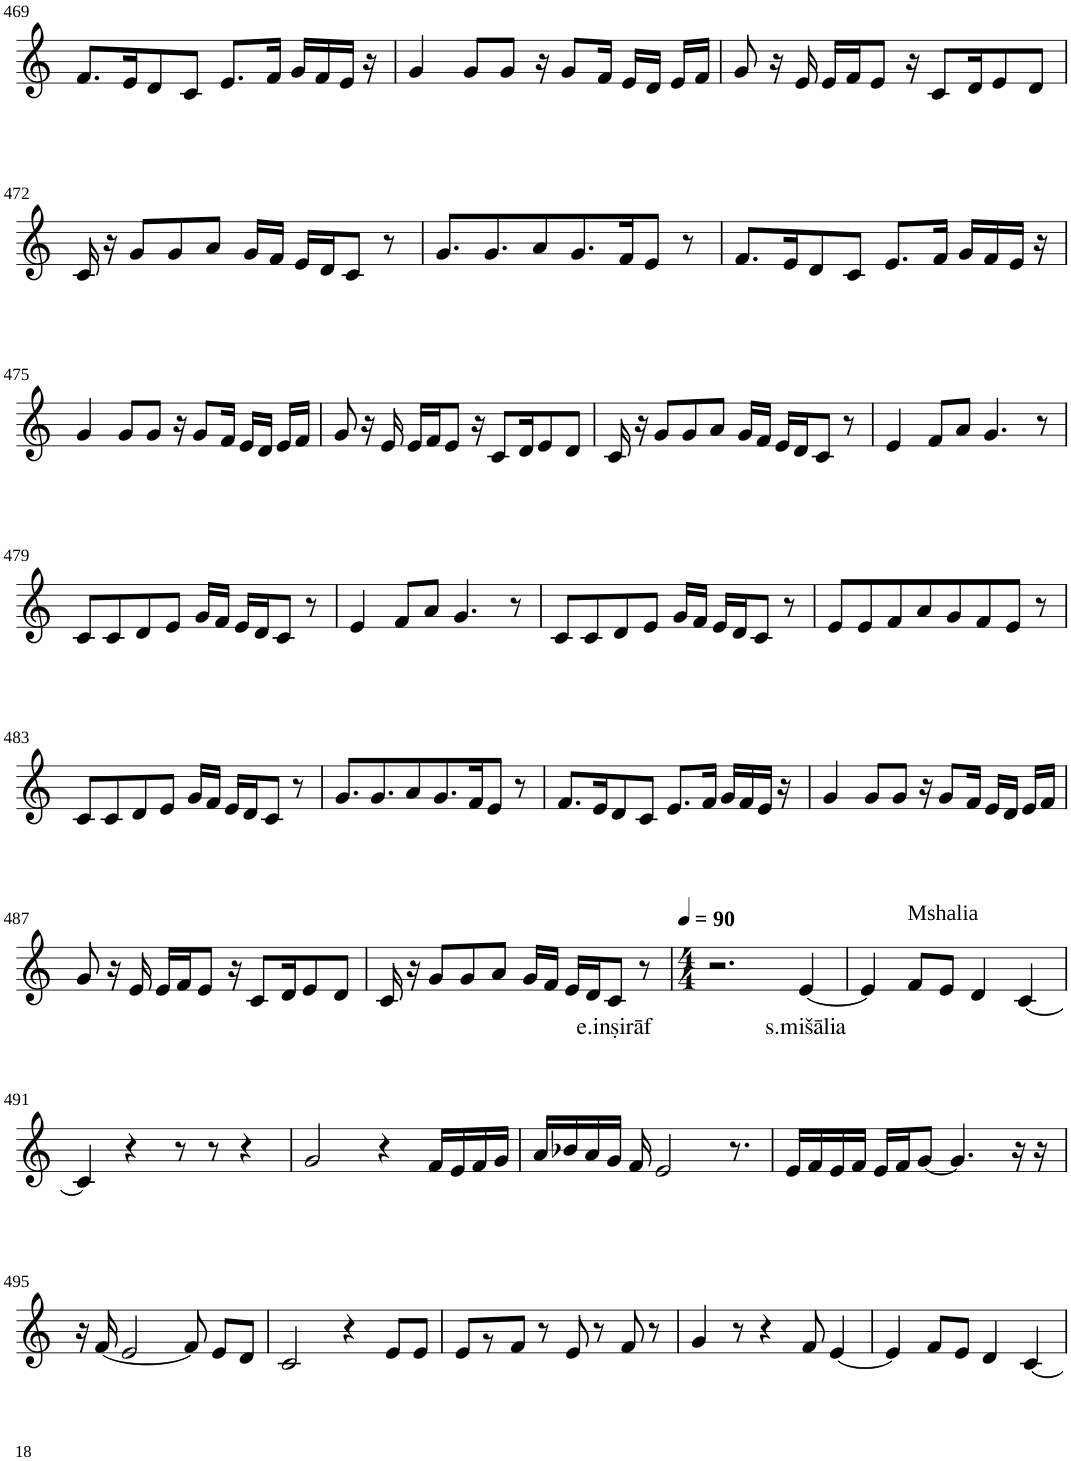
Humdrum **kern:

**kern	**text
*part1	*part1
*staff1	*staff1
*I"Violin	*
!!LO:PB:g=z
*clefG2	*
*k[]	*
*M8/8	*
=469	=469
8.f/L	.
16e/K	.
8d/	.
8c/J	.
8.e/L	.
16f/Jk	.
16g/LL	.
16f/	.
16e/JJ	.
16r	.
=470	=470
4g/	.
8g/L	.
8g/J	.
16r	.
8g/L	.
16f/Jk	.
16e/LL	.
16d/JJ	.
16e/LL	.
16f/JJ	.
=471	=471
8g/	.
16r	.
16e/	.
16e/LL	.
16f/J	.
8e/J	.
16r	.
8c/L	.
16d/K	.
8e/	.
8d/J	.
!!LO:LB:g=z
=472	=472
16c/	.
16r	.
8g/L	.
8g/	.
8a/J	.
16g/LL	.
16f/JJ	.
16e/LL	.
16d/J	.
8c/J	.
8r	.
=473	=473
8.g/L	.
8.g/	.
8a/	.
8.g/	.
16f/K	.
8e/J	.
8r	.
=474	=474
8.f/L	.
16e/K	.
8d/	.
8c/J	.
8.e/L	.
16f/Jk	.
16g/LL	.
16f/	.
16e/JJ	.
16r	.
!!LO:LB:g=z
=475	=475
4g/	.
8g/L	.
8g/J	.
16r	.
8g/L	.
16f/Jk	.
16e/LL	.
16d/JJ	.
16e/LL	.
16f/JJ	.
=476	=476
8g/	.
16r	.
16e/	.
16e/LL	.
16f/J	.
8e/J	.
16r	.
8c/L	.
16d/K	.
8e/	.
8d/J	.
=477	=477
16c/	.
16r	.
8g/L	.
8g/	.
8a/J	.
16g/LL	.
16f/JJ	.
16e/LL	.
16d/J	.
8c/J	.
8r	.
=478	=478
4e/	.
8f/L	.
8a/J	.
4.g/	.
8r	.
!!LO:LB:g=z
=479	=479
8c/L	.
8c/	.
8d/	.
8e/J	.
16g/LL	.
16f/JJ	.
16e/LL	.
16d/J	.
8c/J	.
8r	.
=480	=480
4e/	.
8f/L	.
8a/J	.
4.g/	.
8r	.
=481	=481
8c/L	.
8c/	.
8d/	.
8e/J	.
16g/LL	.
16f/JJ	.
16e/LL	.
16d/J	.
8c/J	.
8r	.
=482	=482
8e/L	.
8e/	.
8f/	.
8a/	.
8g/	.
8f/	.
8e/J	.
8r	.
!!LO:LB:g=z
=483	=483
8c/L	.
8c/	.
8d/	.
8e/J	.
16g/LL	.
16f/JJ	.
16e/LL	.
16d/J	.
8c/J	.
8r	.
=484	=484
8.g/L	.
8.g/	.
8a/	.
8.g/	.
16f/K	.
8e/J	.
8r	.
=485	=485
8.f/L	.
16e/K	.
8d/	.
8c/J	.
8.e/L	.
16f/Jk	.
16g/LL	.
16f/	.
16e/JJ	.
16r	.
=486	=486
4g/	.
8g/L	.
8g/J	.
16r	.
8g/L	.
16f/Jk	.
16e/LL	.
16d/JJ	.
16e/LL	.
16f/JJ	.
!!LO:LB:g=z
=487	=487
8g/	.
16r	.
16e/	.
16e/LL	.
16f/J	.
8e/J	.
16r	.
8c/L	.
16d/K	.
8e/	.
8d/J	.
=488	=488
16c/	.
16r	.
8g/L	.
8g/	.
8a/J	.
16g/LL	.
16f/JJ	.
16e/LL	.
16d/J	.
!	!LO:LY:b
8c/J	e.inṣirāf
8r	.
=489	=489
*M4/4	*
*MM90	*
2.r	.
!	!LO:LY:b
[4e/	s.mišālia
=490	=490
4e/]	.
!LO:TX:a:t=Mshalia	!
8f/L	.
8e/J	.
4d/	.
[4c/	.
!!LO:LB:g=z
=491	=491
4c/]	.
4r	.
8r	.
8r	.
4r	.
=492	=492
2g/	.
4r	.
16f/LL	.
16e/	.
16f/	.
16g/JJ	.
=493	=493
16a/LL	.
16b-X/	.
16a/	.
16g/JJ	.
16f/	.
2e/	.
8.r	.
=494	=494
16e/LL	.
16f/	.
16e/	.
16f/JJ	.
16e/LL	.
16f/J	.
[8g/J	.
4.g/]	.
16r	.
16r	.
!!LO:LB:g=z
=495	=495
16r	.
[16f/	.
2e/	.
8f/]	.
8e/L	.
8d/J	.
=496	=496
2c/	.
4r	.
8e/L	.
8e/J	.
=497	=497
8e/L	.
8r	.
8f/J	.
8r	.
8e/	.
8r	.
8f/	.
8r	.
=498	=498
4g/	.
8r	.
4r	.
8f/	.
[4e/	.
=499	=499
4e/]	.
8f/L	.
8e/J	.
4d/	.
[4c/	.
=	=
*-	*-
